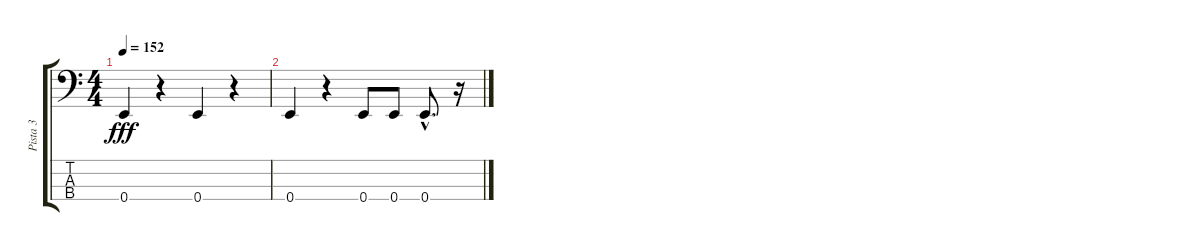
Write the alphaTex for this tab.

\track ("Pista 3" "Pista 3") {instrument electricbassfinger}
\staff {score tabs}
\tuning (G2 D2 A1 E1) {hide}
\ts (4 4)
\tempo 152
\clef f4
\ks c
0.4.4{dy fff} r.4 0.4.4 r.4 |
0.4.4 r.4 0.4.8 0.4.8 0.4{hac}.8{d} r.16
